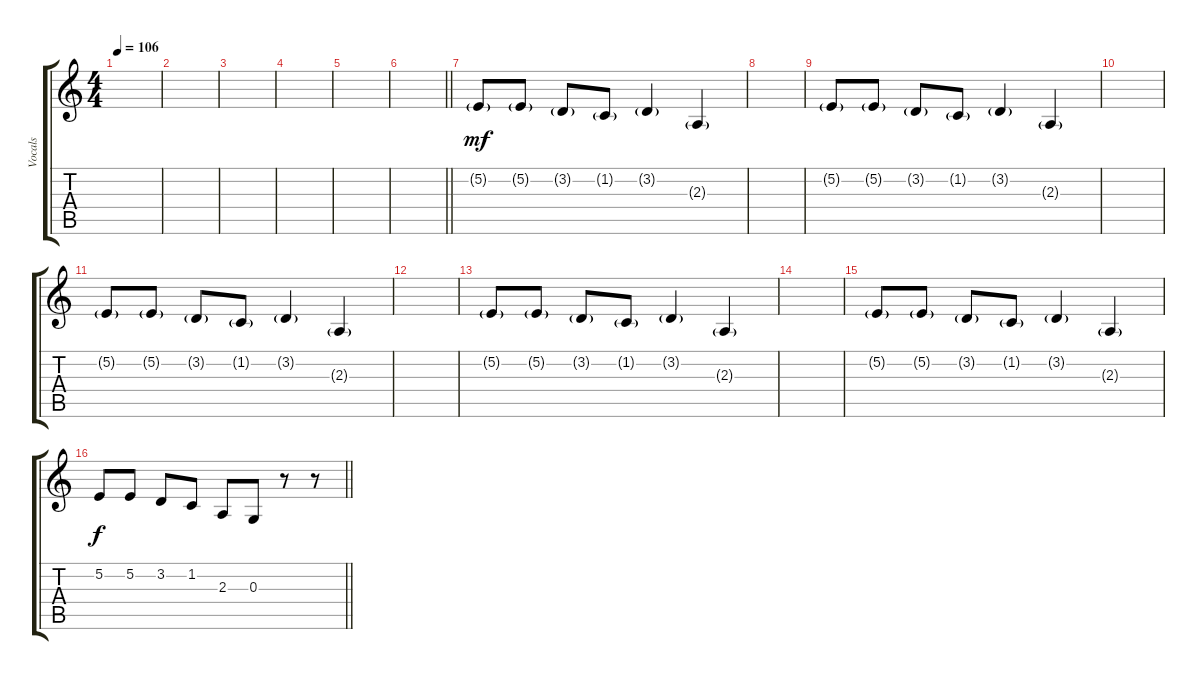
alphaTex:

\track ("Vocals" "Vocals") {instrument clarinet}
\staff {score tabs}
\tuning (E4 B3 G3 D3 A2 E2) {hide}
\ts (4 4)
\tempo 106
\clef g2
\ks c
|
|
|
|
|
\barLineRight lightlight
|
5.2{g}.8{dy mf} 5.2{g}.8 3.2{g}.8 1.2{g}.8 3.2{g}.4 2.3{g}.4 |
|
5.2{g}.8 5.2{g}.8 3.2{g}.8 1.2{g}.8 3.2{g}.4 2.3{g}.4 |
|
5.2{g}.8 5.2{g}.8 3.2{g}.8 1.2{g}.8 3.2{g}.4 2.3{g}.4 |
|
5.2{g}.8 5.2{g}.8 3.2{g}.8 1.2{g}.8 3.2{g}.4 2.3{g}.4 |
|
5.2{g}.8 5.2{g}.8 3.2{g}.8 1.2{g}.8 3.2{g}.4 2.3{g}.4 |
\barLineRight lightlight
5.2.8{dy f} 5.2.8 3.2.8 1.2.8 2.3.8 0.3.8 r.8 r.8
